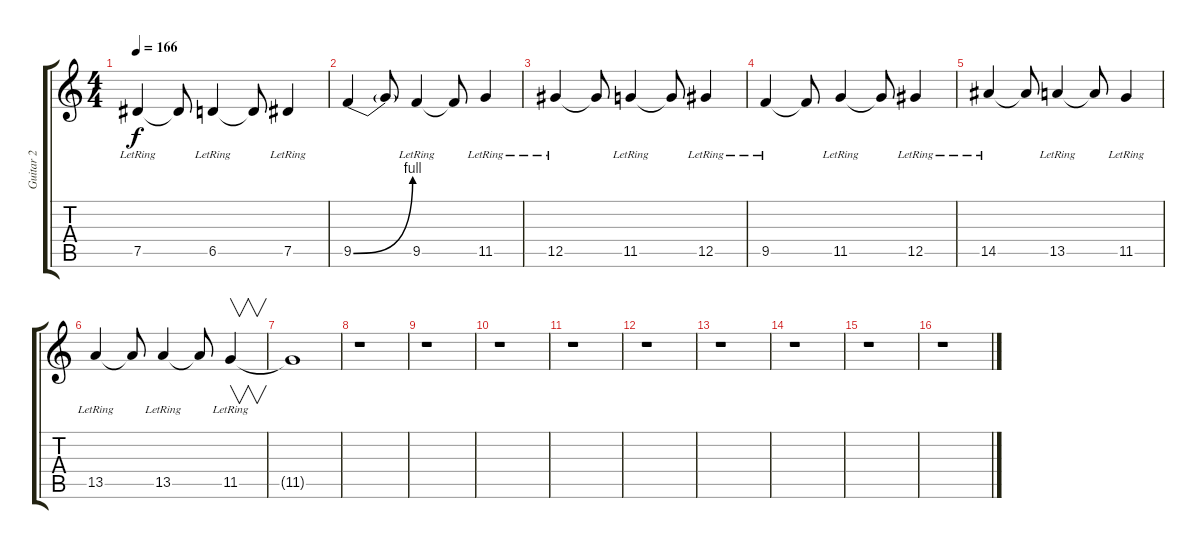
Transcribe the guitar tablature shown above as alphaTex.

\track ("Guitar 2" "Guitar 2") {instrument acousticguitarsteel}
\staff {score tabs}
\tuning (Eb4 Bb3 Gb3 Db3 Ab2 Eb2) {hide}
\ts (4 4)
\tempo 166
\clef g2
\ks c
7.5{lr}.4{dy f} 7.5{t}.8 6.5{lr}.4 6.5{t}.8 7.5{lr}.4 |
9.5{be (bend 0 0 60 4)}.4 9.5{t}.8 9.5{lr}.4 9.5{t}.8 11.5{lr}.4 |
12.5{lr}.4{volume 8} 12.5{t}.8 11.5{lr}.4 11.5{t}.8 12.5{lr}.4 |
9.5{lr}.4 9.5{t}.8 11.5{lr}.4 11.5{t}.8 12.5{lr}.4 |
14.5{lr}.4 14.5{t}.8 13.5{lr}.4 13.5{t}.8 11.5{lr}.4 |
13.5{lr}.4 13.5{t}.8 13.5{lr}.4 13.5{t}.8 11.5{lr}.4{v} |
11.5{t}.1 |
r.1 |
r.1 |
r.1 |
r.1 |
r.1 |
r.1 |
r.1 |
r.1 |
r.1
